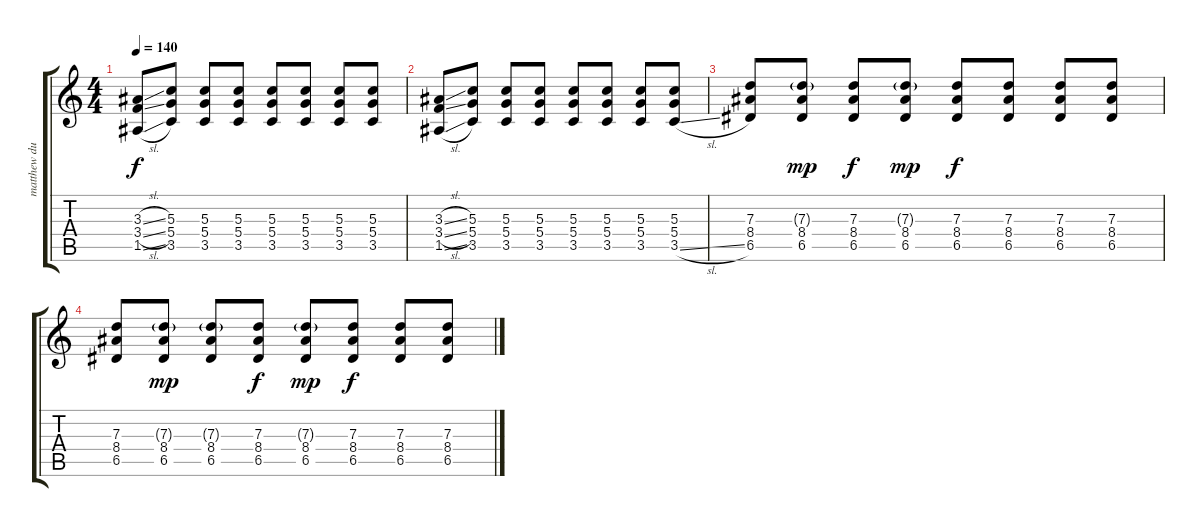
\track ("matthew dub" "matthew du") {instrument acousticguitarsteel}
\staff {score tabs}
\tuning (E4 B3 G3 D3 A2 E2) {hide}
\ts (4 4)
\tempo 140
\clef g2
\ks c
(3.3{sl} 3.4{sl} 1.5{sl}).8{dy f} (5.3 5.4 3.5).8 (5.3 5.4 3.5).8 (5.3 5.4 3.5).8 (5.3 5.4 3.5).8 (5.3 5.4 3.5).8 (5.3 5.4 3.5).8 (5.3 5.4 3.5).8 |
(3.3{sl} 3.4{sl} 1.5{sl}).8 (5.3 5.4 3.5).8 (5.3 5.4 3.5).8 (5.3 5.4 3.5).8 (5.3 5.4 3.5).8 (5.3 5.4 3.5).8 (5.3 5.4 3.5).8 (5.3 5.4 3.5{sl}).8 |
(7.3 8.4 6.5).8 (7.3{g} 8.4 6.5).8{dy mp} (7.3 8.4 6.5).8{dy f} (7.3{g} 8.4 6.5).8{dy mp} (7.3 8.4 6.5).8{dy f} (7.3 8.4 6.5).8 (7.3 8.4 6.5).8 (7.3 8.4 6.5).8 |
(7.3 8.4 6.5).8 (7.3{g} 8.4 6.5).8{dy mp} (7.3{g} 8.4 6.5).8 (7.3 8.4 6.5).8{dy f} (7.3{g} 8.4 6.5).8{dy mp} (7.3 8.4 6.5).8{dy f} (7.3 8.4 6.5).8 (7.3 8.4 6.5).8
